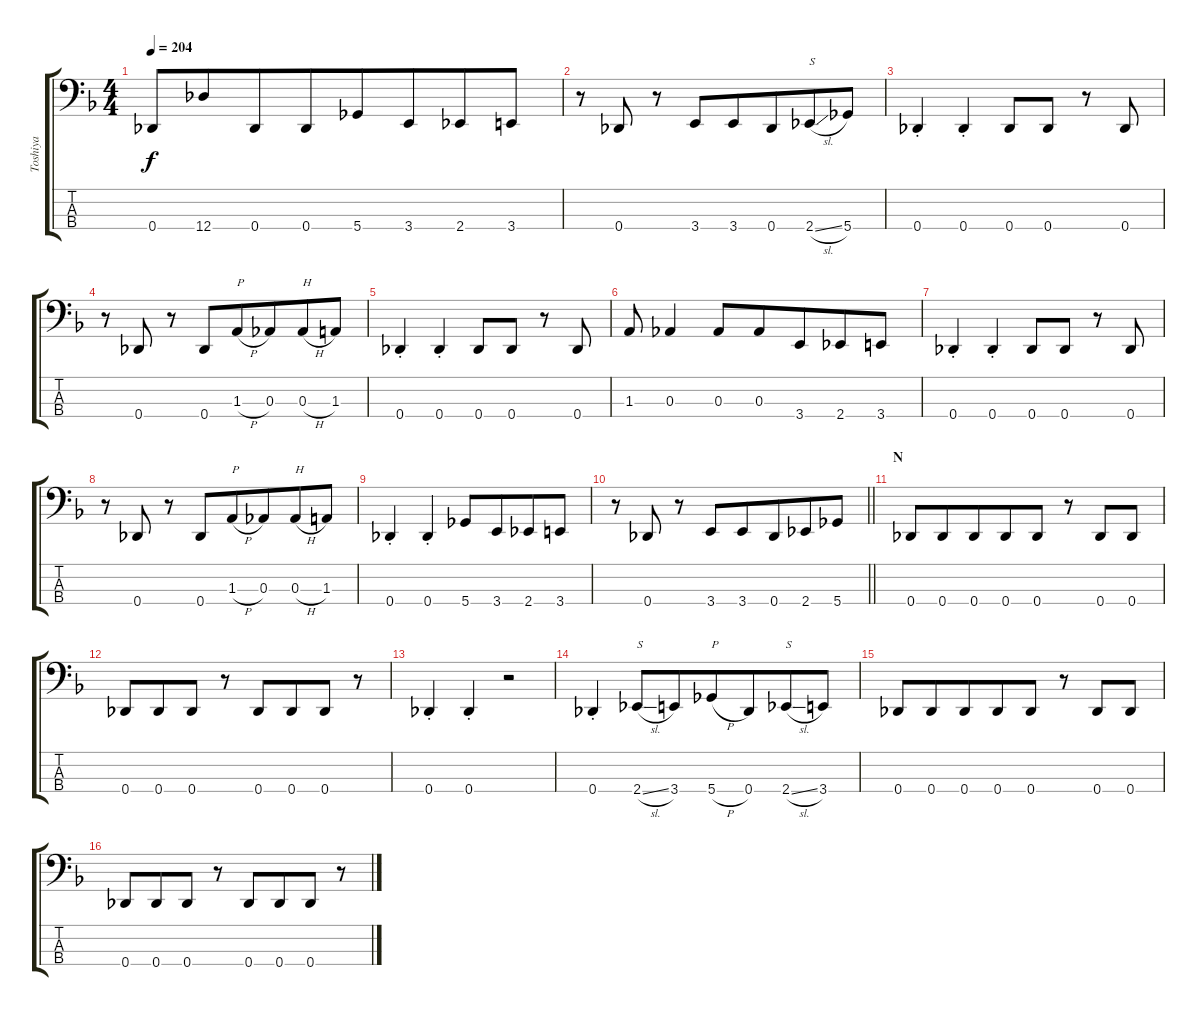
\track ("Toshiya" "Toshiya") {mute instrument electricbassfinger}
\staff {score tabs}
\tuning (Gb2 Db2 Ab1 Db1) {hide}
\ts (4 4)
\tempo 204
\clef f4
\ks f
0.4.8{dy f} 12.4.8{beam merge} 0.4.8 0.4.8{beam merge} 5.4.8 3.4.8{beam merge} 2.4.8 3.4.8 |
r.8 0.4.8 r.8 3.4.8{beam merge} 3.4.8 0.4.8{beam merge} 2.4{sl}.8{txt "S"} 5.4.8 |
0.4{st}.4 0.4{st}.4 0.4.8 0.4.8 r.8 0.4.8 |
r.8 0.4.8 r.8 0.4.8{beam merge} 1.3{h}.8{txt "P"} 0.3.8{beam merge} 0.3{h}.8{txt "H"} 1.3.8 |
0.4{st}.4 0.4{st}.4 0.4.8 0.4.8 r.8 0.4.8 |
1.3.8 0.3.4 0.3.8{beam merge} 0.3.8 3.4.8{beam merge} 2.4.8 3.4.8 |
0.4{st}.4 0.4{st}.4 0.4.8 0.4.8 r.8 0.4.8 |
r.8 0.4.8 r.8 0.4.8{beam merge} 1.3{h}.8{txt "P"} 0.3.8{beam merge} 0.3{h}.8{txt "H"} 1.3.8 |
0.4{st}.4 0.4{st}.4{beam merge} 5.4.8 3.4.8{beam merge} 2.4.8 3.4.8 |
\barLineRight lightlight
r.8 0.4.8 r.8 3.4.8{beam merge} 3.4.8 0.4.8{beam merge} 2.4.8 5.4.8 |
\section ("" "N")
0.4.8 0.4.8{beam merge} 0.4.8 0.4.8{beam merge} 0.4.8 r.8 0.4.8 0.4.8 |
0.4.8 0.4.8{beam merge} 0.4.8 r.8{beam merge} 0.4.8 0.4.8{beam merge} 0.4.8 r.8 |
0.4{st}.4 0.4{st}.4 r.2 |
0.4{st}.4 2.4{sl}.8{txt "S"} 3.4.8{beam merge} 5.4{h}.8{txt "P"} 0.4.8{beam merge} 2.4{sl}.8{txt "S"} 3.4.8 |
0.4.8 0.4.8{beam merge} 0.4.8 0.4.8{beam merge} 0.4.8 r.8 0.4.8 0.4.8 |
0.4.8 0.4.8{beam merge} 0.4.8 r.8{beam merge} 0.4.8 0.4.8{beam merge} 0.4.8 r.8
